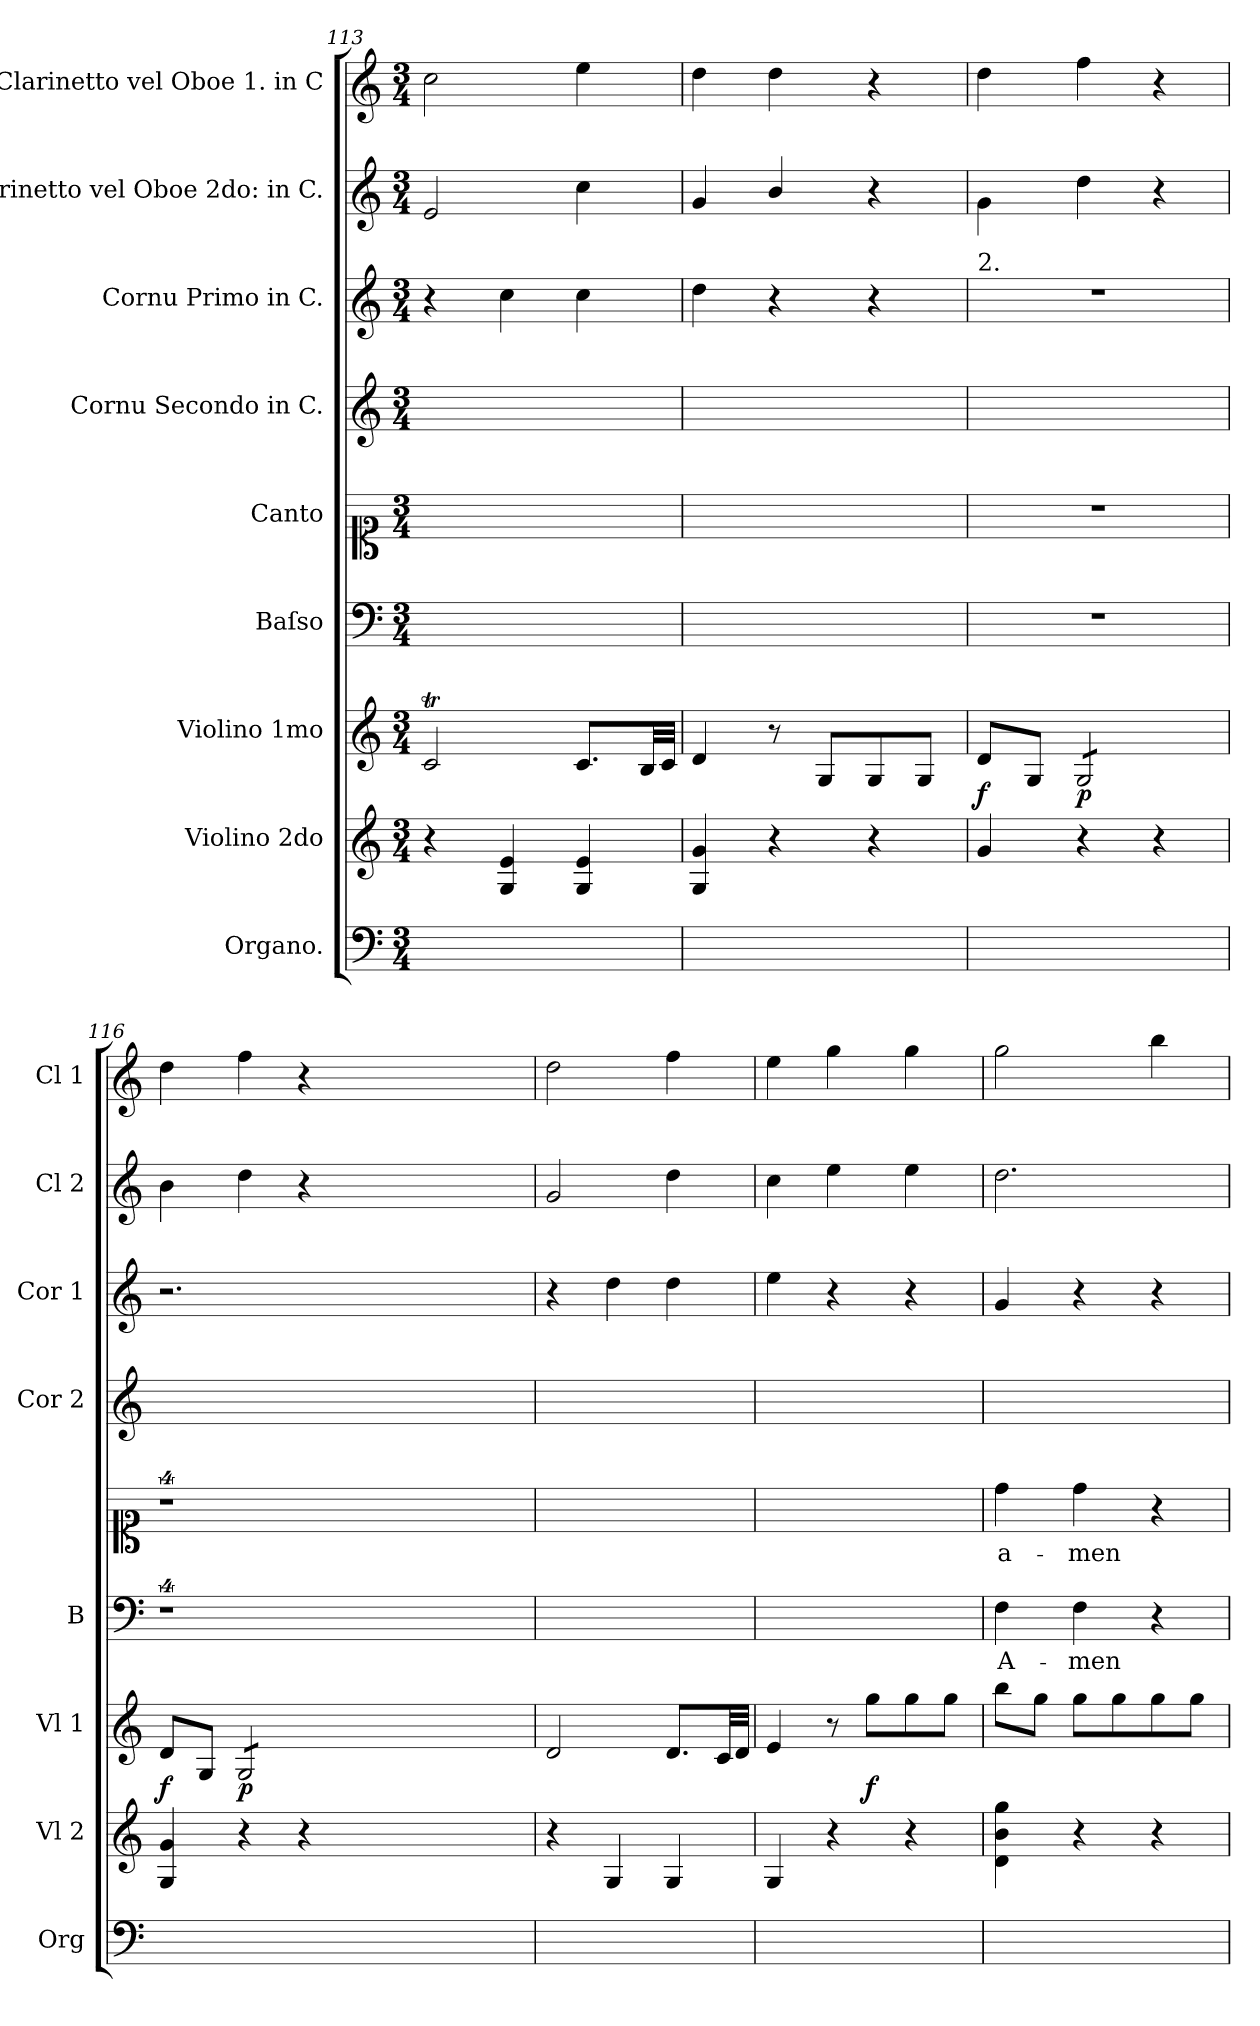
**kern	**kern	**kern	**dynam	**kern	**text	**kern	**text	**kern	**kern	**kern	**kern
*part9	*part8	*part7	*part7	*part6	*part6	*part5	*part5	*part4	*part3	*part2	*part1
*staff9	*staff8	*staff7	*staff7	*staff6	*staff6	*staff5	*staff5	*staff4	*staff3	*staff2	*staff1
*I"Organo.	*I"Violino 2do	*I"Violino 1mo	*	*I"Baſso	*	*I"Canto	*	*I"Cornu Secondo in C.	*I"Cornu Primo in C.	*I"Clarinetto vel Oboe 2do: in C.	*I"Clarinetto vel Oboe 1. in C
*I'Org	*I'Vl 2	*I'Vl 1	*	*I'B	*	*	*	*I'Cor 2	*I'Cor 1	*I'Cl 2	*I'Cl 1
*clefF4	*clefG2	*clefG2	*	*clefF4	*	*clefC1	*	*clefG2	*clefG2	*clefG2	*clefG2
*k[]	*k[]	*k[]	*	*k[]	*	*k[]	*	*k[]	*k[]	*k[]	*k[]
*M3/4	*M3/4	*M3/4	*	*M3/4	*	*M3/4	*	*M3/4	*M3/4	*M3/4	*M3/4
=113	=113	=113	=113	=113	=113	=113	=113	=113	=113	=113	=113
4ryy	4r	2cT/	.	2.ryy	.	2.ryy	.	2.ryy	4r	2e/	2cc\
4C/yy	4G/ 4e/	.	.	.	.	.	.	.	4cc\	.	.
4C/yy	4G/ 4e/	8.c/L	.	.	.	.	.	.	4cc\	4cc\	4ee\
.	.	32B/LL	.	.	.	.	.	.	.	.	.
.	.	32c/JJJ	.	.	.	.	.	.	.	.	.
=114	=114	=114	=114	=114	=114	=114	=114	=114	=114	=114	=114
4BB/yy	4G/ 4g/	4d/	.	2.ryy	.	2.ryy	.	2.ryy	4dd\	4g/	4dd\
4ryy	4r	8r	.	.	.	.	.	.	4r	4b/	4dd\
.	.	8G/L	.	.	.	.	.	.	.	.	.
4ryy	4r	8G/	.	.	.	.	.	.	4r	4r	4r
.	.	8G/J	.	.	.	.	.	.	.	.	.
=115	=115	=115	=115	=115	=115	=115	=115	=115	=115	=115	=115
!	!	!	!	!	!	!	!	!	!LO:TX:a:t=2.	!	!
!	!	!	!LO:DY:b	!	!	!	!	!	!	!	!
4BB/yy	4g/	8d/L	f	2.r	.	2.r	.	2.ryy	2.r	4g\	4dd\
.	.	8G/J	.	.	.	.	.	.	.	.	.
!	!	!	!LO:DY:b	!	!	!	!	!	!	!	!
*	*	*tremolo	*	*	*	*	*	*	*	*	*
4ryy	4r	8G/L	p	.	.	.	.	.	.	4dd\	4ff\
.	.	8G/	.	.	.	.	.	.	.	.	.
4ryy	4r	8G/	.	.	.	.	.	.	.	4r	4r
.	.	8G/J	.	.	.	.	.	.	.	.	.
*	*	*Xtremolo	*	*	*	*	*	*	*	*	*
=116	=116	=116	=116	=116	=116	=116	=116	=116	=116	=116	=116
!	!	!	!LO:DY:b	!	!	!	!	!	!	!	!
4BB/yy	4G/ 4g/	8d/L	f	4%9r	.	4%9r	.	2.ryy	2.r	4b\	4dd\
.	.	8G/J	.	.	.	.	.	.	.	.	.
!	!	!	!LO:DY:b	!	!	!	!	!	!	!	!
*	*	*tremolo	*	*	*	*	*	*	*	*	*
4ryy	4r	8G/L	p	.	.	.	.	.	.	4dd\	4ff\
.	.	8G/	.	.	.	.	.	.	.	.	.
4ryy	4r	8G/	.	.	.	.	.	.	.	4r	4r
.	.	8G/J	.	.	.	.	.	.	.	.	.
*	*	*Xtremolo	*	*	*	*	*	*	*	*	*
1.ryy	1.ryy	1.ryy	.	.	.	.	.	1.ryy	1.ryy	1.ryy	1.ryy
=117	=117	=117	=117	=117	=117	=117	=117	=117	=117	=117	=117
4ryy	4r	2d/	.	2.ryy	.	2.ryy	.	2.ryy	4r	2g/	2dd\
4BB/yy	4G/	.	.	.	.	.	.	.	4dd\	.	.
4BB/yy	4G/	8.d/L	.	.	.	.	.	.	4dd\	4dd\	4ff\
.	.	32c/LL	.	.	.	.	.	.	.	.	.
.	.	32d/JJJ	.	.	.	.	.	.	.	.	.
=118	=118	=118	=118	=118	=118	=118	=118	=118	=118	=118	=118
4C/yy	4G/	4e/	.	2.ryy	.	2.ryy	.	2.ryy	4ee\	4cc\	4ee\
4ryy	4r	8r	.	.	.	.	.	.	4r	4ee\	4gg\
!	!	!	!LO:DY:b	!	!	!	!	!	!	!	!
.	.	8gg\L	f	.	.	.	.	.	.	.	.
4ryy	4r	8gg\	.	.	.	.	.	.	4r	4ee\	4gg\
.	.	8gg\J	.	.	.	.	.	.	.	.	.
=119	=119	=119	=119	=119	=119	=119	=119	=119	=119	=119	=119
4F\yy	4d\ 4b\ 4gg\	8bb\L	.	4F\	A-	4dd\	a-	2.ryy	4g/	2.dd\	2gg\
.	.	8gg\J	.	.	.	.	.	.	.	.	.
4ryy	4r	8gg\L	.	4F\	-men	4dd\	-men	.	4r	.	.
.	.	8gg\	.	.	.	.	.	.	.	.	.
4ryy	4r	8gg\	.	4r	.	4r	.	.	4r	.	4bb\
.	.	8gg\J	.	.	.	.	.	.	.	.	.
=	=	=	=	=	=	=	=	=	=	=	=
*-	*-	*-	*-	*-	*-	*-	*-	*-	*-	*-	*-
